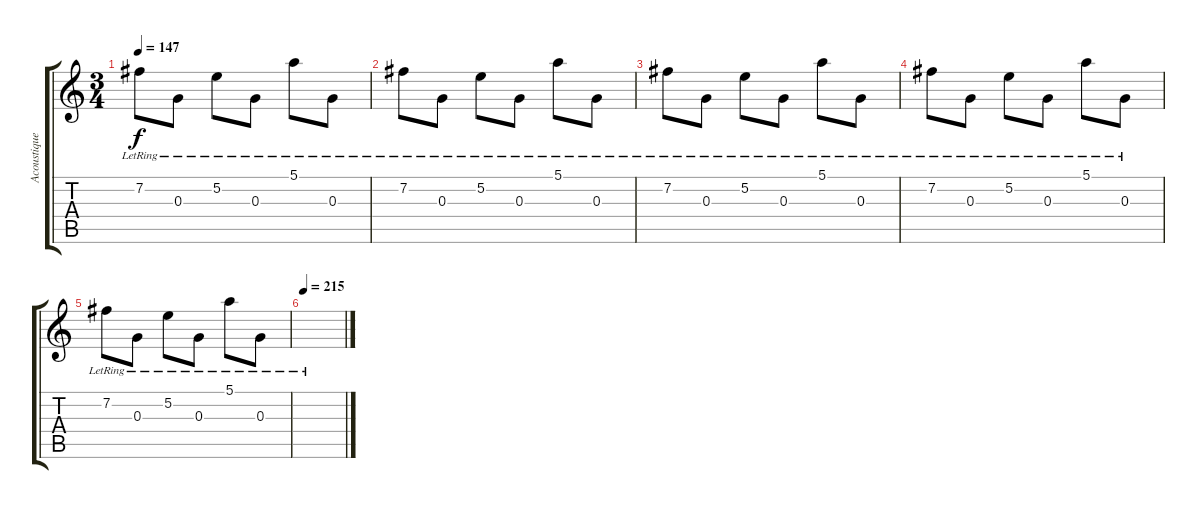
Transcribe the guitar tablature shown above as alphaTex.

\track ("Acoustique Guitar" "Acoustique") {instrument acousticguitarsteel}
\staff {score tabs}
\tuning (E4 B3 G3 D3 A2 E2) {hide}
\ts (3 4)
\tempo 147
\clef g2
\ks c
7.2{lr}.8{dy f} 0.3{lr}.8 5.2{lr}.8 0.3{lr}.8 5.1{lr}.8 0.3{lr}.8 |
7.2{lr}.8 0.3{lr}.8 5.2{lr}.8 0.3{lr}.8 5.1{lr}.8 0.3{lr}.8 |
7.2{lr}.8 0.3{lr}.8 5.2{lr}.8 0.3{lr}.8 5.1{lr}.8 0.3{lr}.8 |
7.2{lr}.8 0.3{lr}.8 5.2{lr}.8 0.3{lr}.8 5.1{lr}.8 0.3{lr}.8 |
7.2{lr}.8 0.3{lr}.8 5.2{lr}.8 0.3{lr}.8 5.1{lr}.8 0.3{lr}.8 |
\tempo 215
